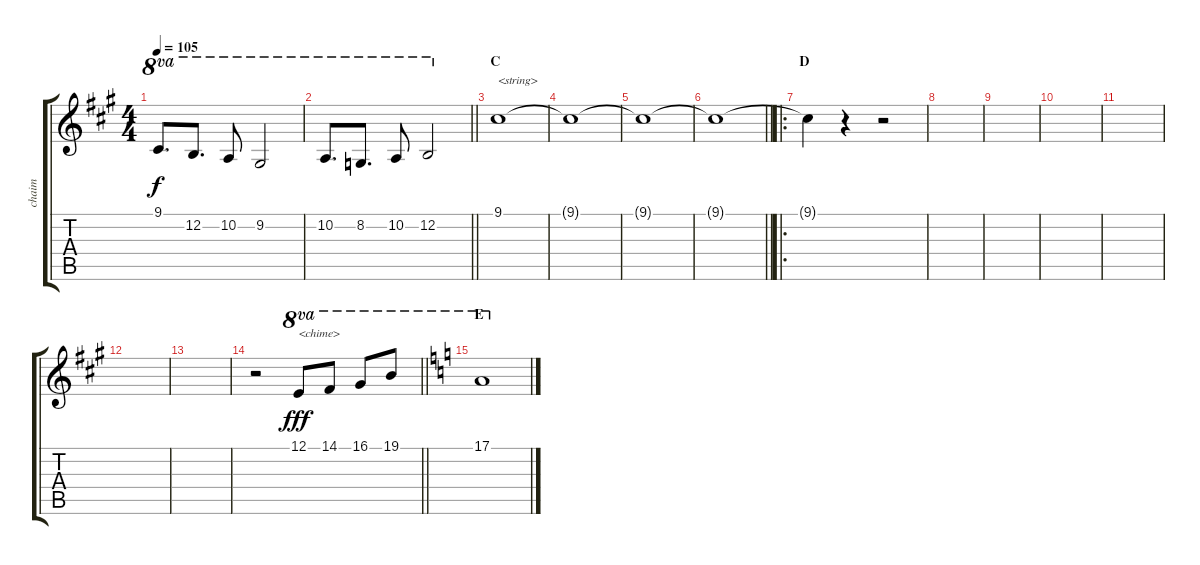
\track ("chaim" "chaim") {instrument tubularbells}
\staff {score tabs}
\tuning (E4 B3 G3 D3 A2 E2) {hide}
\ts (4 4)
\tempo 105
\clef g2
\ks a
9.1.8{d ot 8va dy f} 12.2.8{d ot 8va} 10.2.8{ot 8va} 9.2.2{ot 8va} |
\barLineRight lightlight
10.2.8{d ot 8va} 8.2.8{d ot 8va} 10.2.8{ot 8va} 12.2.2{ot 8va} |
\section ("" "C")
9.1.1{txt "<string>" instrument stringensemble1} |
9.1{t}.1 |
9.1{t}.1 |
\barLineRight lightlight
9.1{t}.1 |
\ro
\section ("" "D")
9.1{t}.4 r.4 r.2 |
|
|
|
|
|
|
\barLineRight lightlight
r.2 12.1.8{ot 8va txt "<chime>" dy fff instrument tubularbells} 14.1.8{ot 8va} 16.1.8{ot 8va} 19.1.8{ot 8va} |
\section ("" "E")
\ks c
17.1.1{ot 8va}
